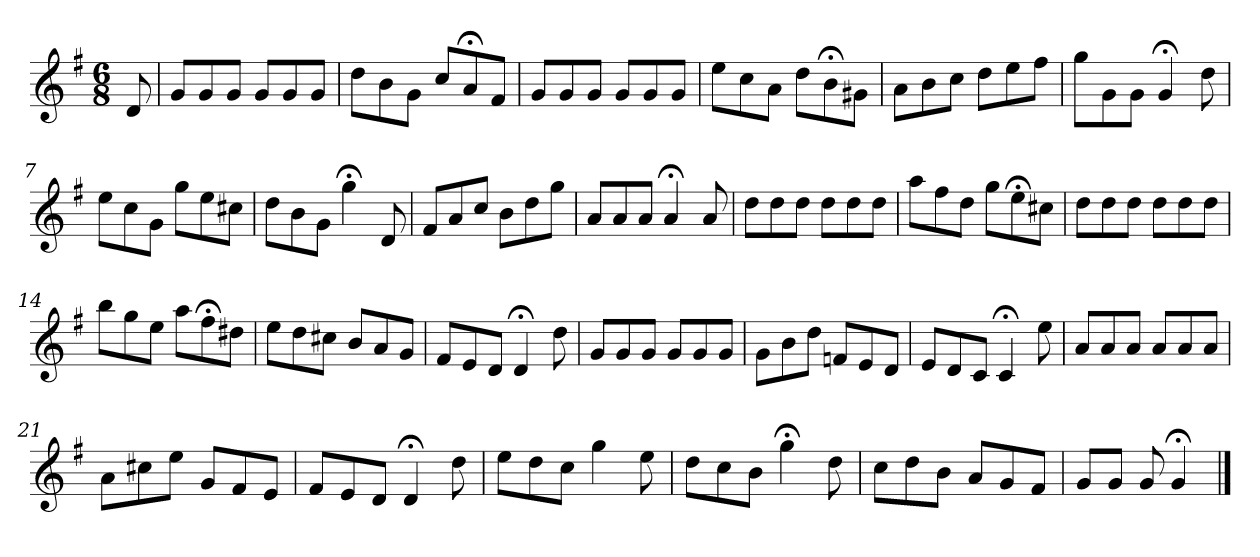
**kern
*part1
*staff1
*k[f#]
*G:
*M6/8
*MM120
=
8d
=1
8gL
8g
8gJ
8gL
8g
8gJ
=2
8ddL
8b
8gJ
8ccL
8a;<
8f#J
=3
8gL
8g
8gJ
8gL
8g
8gJ
=4
8eeL
8cc
8aJ
8ddL
8b;<
8g#XJ
=5
8aL
8b
8ccJ
8ddL
8ee
8ff#J
=6
8ggL
8g
8gJ
4g;<
8dd
=7
8eeL
8cc
8gJ
8ggL
8ee
8cc#XJ
=8
8ddL
8b
8gJ
4gg;<
8d
=9
8f#L
8a
8ccJ
8bL
8dd
8ggJ
=10
8aL
8a
8aJ
4a;<
8a
=11
8ddL
8dd
8ddJ
8ddL
8dd
8ddJ
=12
8aaL
8ff#
8ddJ
8ggL
8ee;<
8cc#XJ
=13
8ddL
8dd
8ddJ
8ddL
8dd
8ddJ
=14
8bbL
8gg
8eeJ
8aaL
8ff#;<
8dd#XJ
=15
8eeL
8dd
8cc#XJ
8bL
8a
8gJ
=16
8f#L
8e
8dJ
4d;<
8dd
=17
8gL
8g
8gJ
8gL
8g
8gJ
=18
8gL
8b
8ddJ
8fnL
8e
8dJ
=19
8eL
8d
8cJ
4c;<
8ee
=20
8aL
8a
8aJ
8aL
8a
8aJ
=21
8aL
8cc#X
8eeJ
8gL
8f#
8eJ
=22
8f#L
8e
8dJ
4d;<
8dd
=23
8eeL
8dd
8ccJ
4gg
8ee
=24
8ddL
8cc
8bJ
4gg;<
8dd
=25
8ccL
8dd
8bJ
8aL
8g
8f#J
=26
8gL
8gJ
8g
4g;<
==
*-
